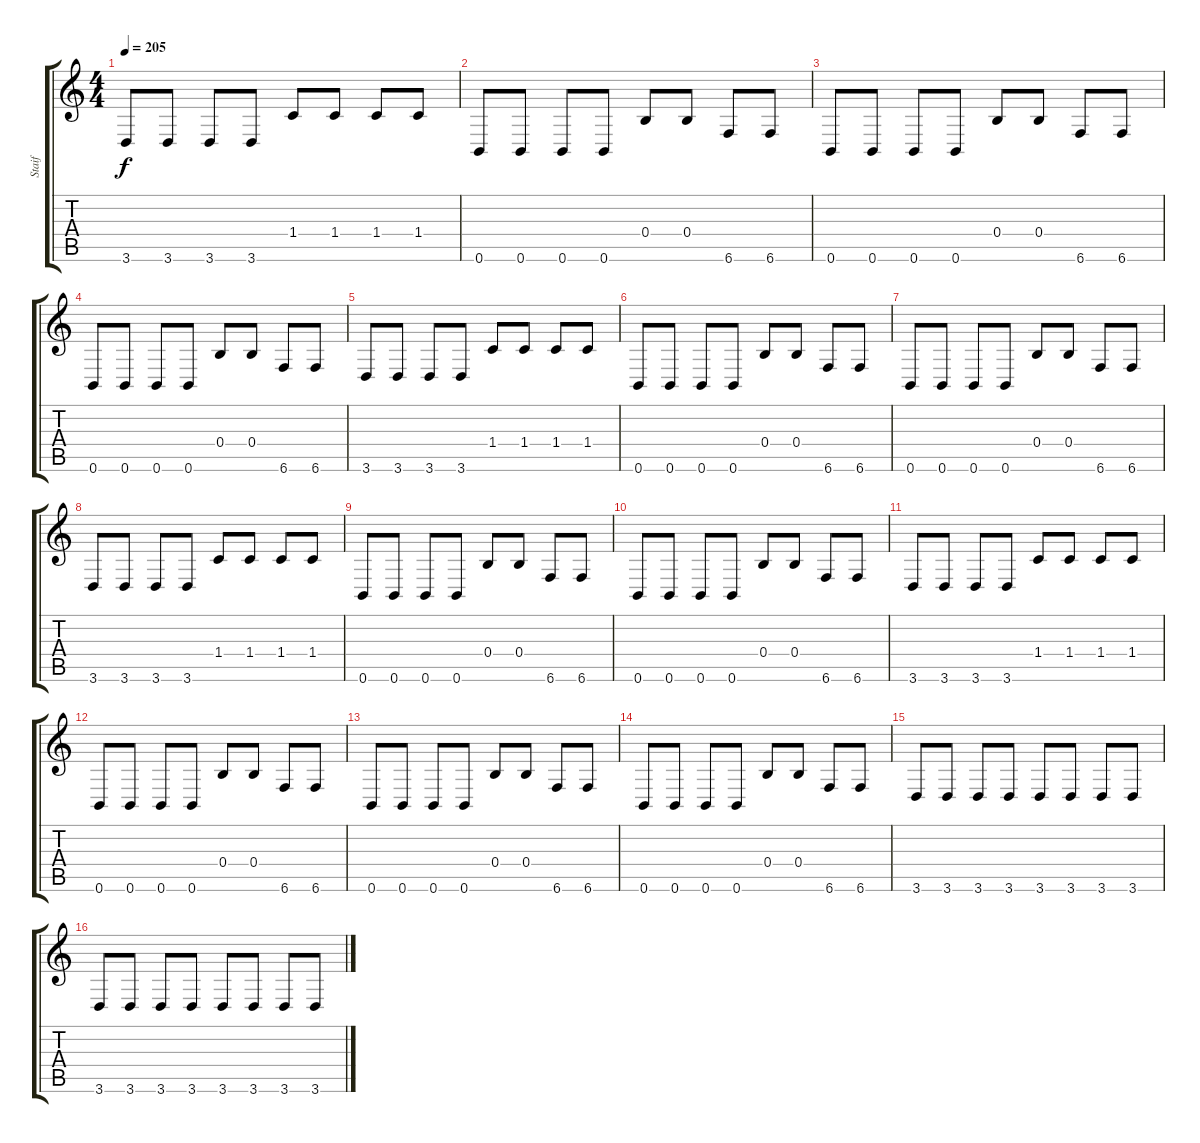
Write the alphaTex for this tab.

\track ("Staif" "Staif") {instrument distortionguitar}
\staff {score tabs}
\tuning (Db4 Ab3 E3 B2 Gb2 B1) {hide}
\ts (4 4)
\tempo 205
\clef g2
\ks c
3.6.8{dy f} 3.6.8 3.6.8 3.6.8 1.4.8 1.4.8 1.4.8 1.4.8 |
0.6.8 0.6.8 0.6.8 0.6.8 0.4.8 0.4.8 6.6.8 6.6.8 |
0.6.8 0.6.8 0.6.8 0.6.8 0.4.8 0.4.8 6.6.8 6.6.8 |
0.6.8 0.6.8 0.6.8 0.6.8 0.4.8 0.4.8 6.6.8 6.6.8 |
3.6.8 3.6.8 3.6.8 3.6.8 1.4.8 1.4.8 1.4.8 1.4.8 |
0.6.8 0.6.8 0.6.8 0.6.8 0.4.8 0.4.8 6.6.8 6.6.8 |
0.6.8 0.6.8 0.6.8 0.6.8 0.4.8 0.4.8 6.6.8 6.6.8 |
3.6.8 3.6.8 3.6.8 3.6.8 1.4.8 1.4.8 1.4.8 1.4.8 |
0.6.8 0.6.8 0.6.8 0.6.8 0.4.8 0.4.8 6.6.8 6.6.8 |
0.6.8 0.6.8 0.6.8 0.6.8 0.4.8 0.4.8 6.6.8 6.6.8 |
3.6.8 3.6.8 3.6.8 3.6.8 1.4.8 1.4.8 1.4.8 1.4.8 |
0.6.8 0.6.8 0.6.8 0.6.8 0.4.8 0.4.8 6.6.8 6.6.8 |
0.6.8 0.6.8 0.6.8 0.6.8 0.4.8 0.4.8 6.6.8 6.6.8 |
0.6.8 0.6.8 0.6.8 0.6.8 0.4.8 0.4.8 6.6.8 6.6.8 |
3.6.8 3.6.8 3.6.8 3.6.8 3.6.8 3.6.8 3.6.8 3.6.8 |
3.6.8 3.6.8 3.6.8 3.6.8 3.6.8 3.6.8 3.6.8 3.6.8
